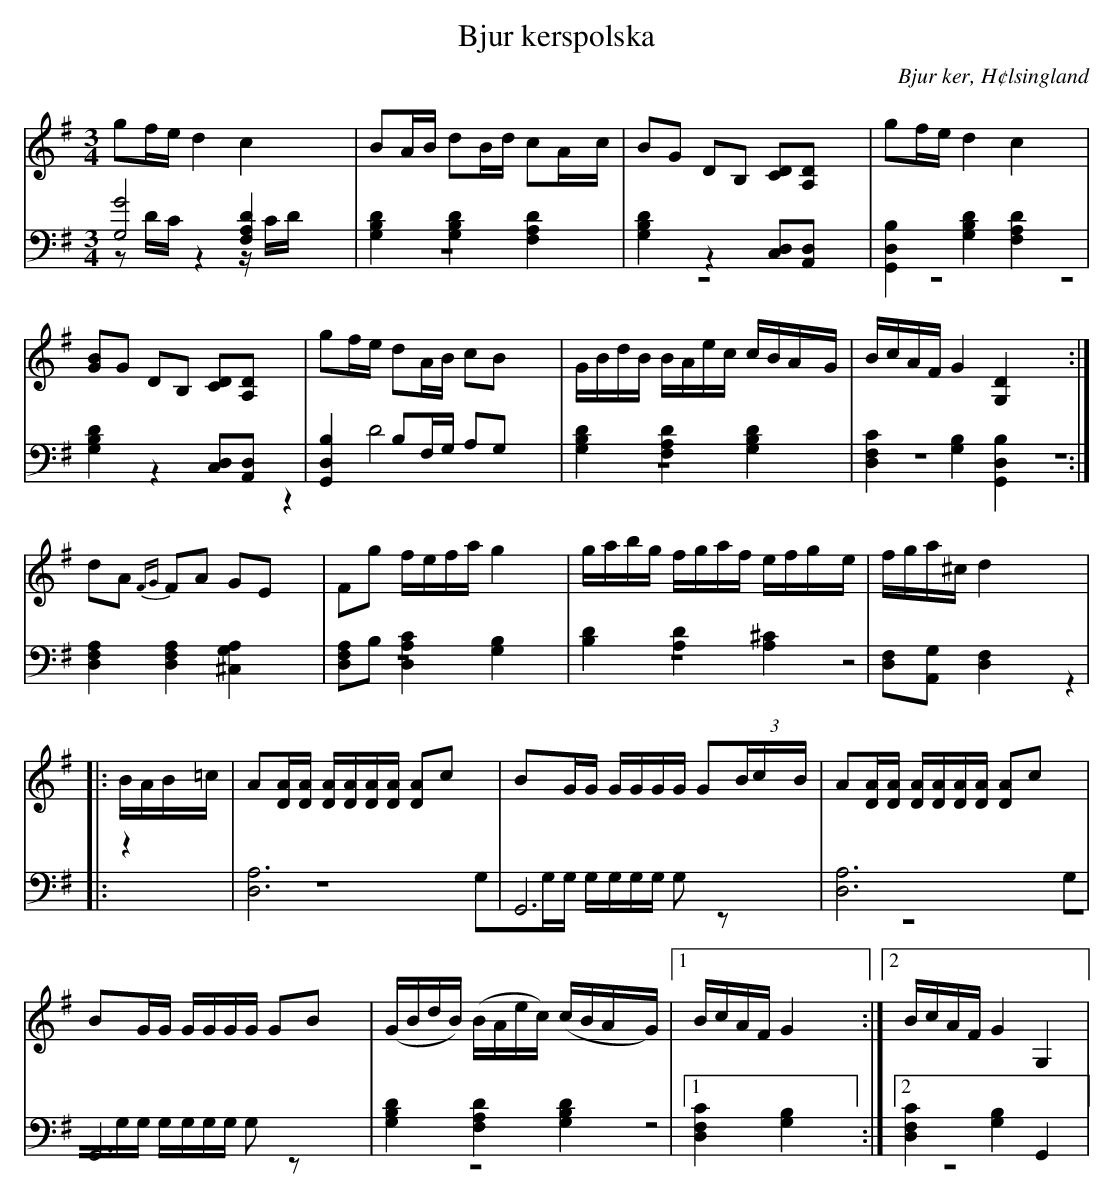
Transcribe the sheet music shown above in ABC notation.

X:1
T: Bjur kerspolska
O: Bjur ker, H¢lsingland
M: 3/4
L: 1/8
K: G
V:1
V:2
V:3 merge
V:1
gf/e/ d2 c2|BA/B/ dB/d/ cA/c/| BG DB, [CD][A,D]|gf/e/ d2 c2|
[GB]G DB, [CD][A,D] |gf/e/ dA/B/ cB|G/B/d/B/ B/A/e/c/ c/B/A/G/|B/c/A/F/ G2 [G,2D2]:|
dA {FG}FA GE|Fg f/e/f/a/ g2|g/a/b/g/ f/g/a/f/ e/f/g/e/ |f/g/a/^c/ d2 |
|:B/A/B/=c/|A[D/A/][D/A/] [D/A/][D/A/][D/A/][D/A/] [DA]c|BG/G/ G/G/G/G/ G(3B/c/B/|A[D/A/][D/A/] [D/A/][D/A/][D/A/][D/A/] [DA]c|
BG/G/ G/G/G/G/ GB|(G/B/d/B/) (B/A/e/c/) (c/B/A/G/)|1 B/c/A/F/ G2:|2 B/c/A/F/ G2 G,2|
V:2 clef=bass
[G,4G4] [F,2A,2 D2]|[G,2B,2D2] [G,2B,2D2] [F,2A,2 D2]|[G,2B,2D2] z2 [C,D,][A,,D,]|[G,,2D,2B,2] [G,2B,2D2] [F,2A,2 D2]|
[G,2B,2D2] z2 [C,D,][A,,D,]|[G,,2D,2B,2] B,F,/G,/ A,G,|[G,2B,2D2] [F,2A,2 D2] [G,2B,2D2]|[D,2F,2C2] [G,2B,2][G,,2D,2B,2]:|
[D,2F,2A,2] [D,2F,2A,2] [^C,2G,2A,2]|[D,F,A,]B, [D,2A,2C2] [G,2B,2]|[B,2D2] [A,2D2] [A,2^C2]|[D,F,][A,,G,] [D,2F,2]|
|:z2|[D,6A,6]|G,,6|[D,6A,6]|
G,,6|[G,2B,2D2] [F,2A,2 D2] [G,2B,2D2]|1 [D,2F,2C2] [G,2B,2] :|2 [D,2F,2C2] [G,2B,2] G,,2|
V:3  clef=bass
zD/C/ z2 z/C/D/ |z6|z6|z6|
z6|z2 D4|z6|z6:|
z6|z6|z6|z4|
|:z2|z6|G,G,/G,/ G,/G,/G,/G,/ G,z|z6 |
G,G,/G,/ G,/G,/G,/G,/ G,z|z6|1 z4:|2 z6|
